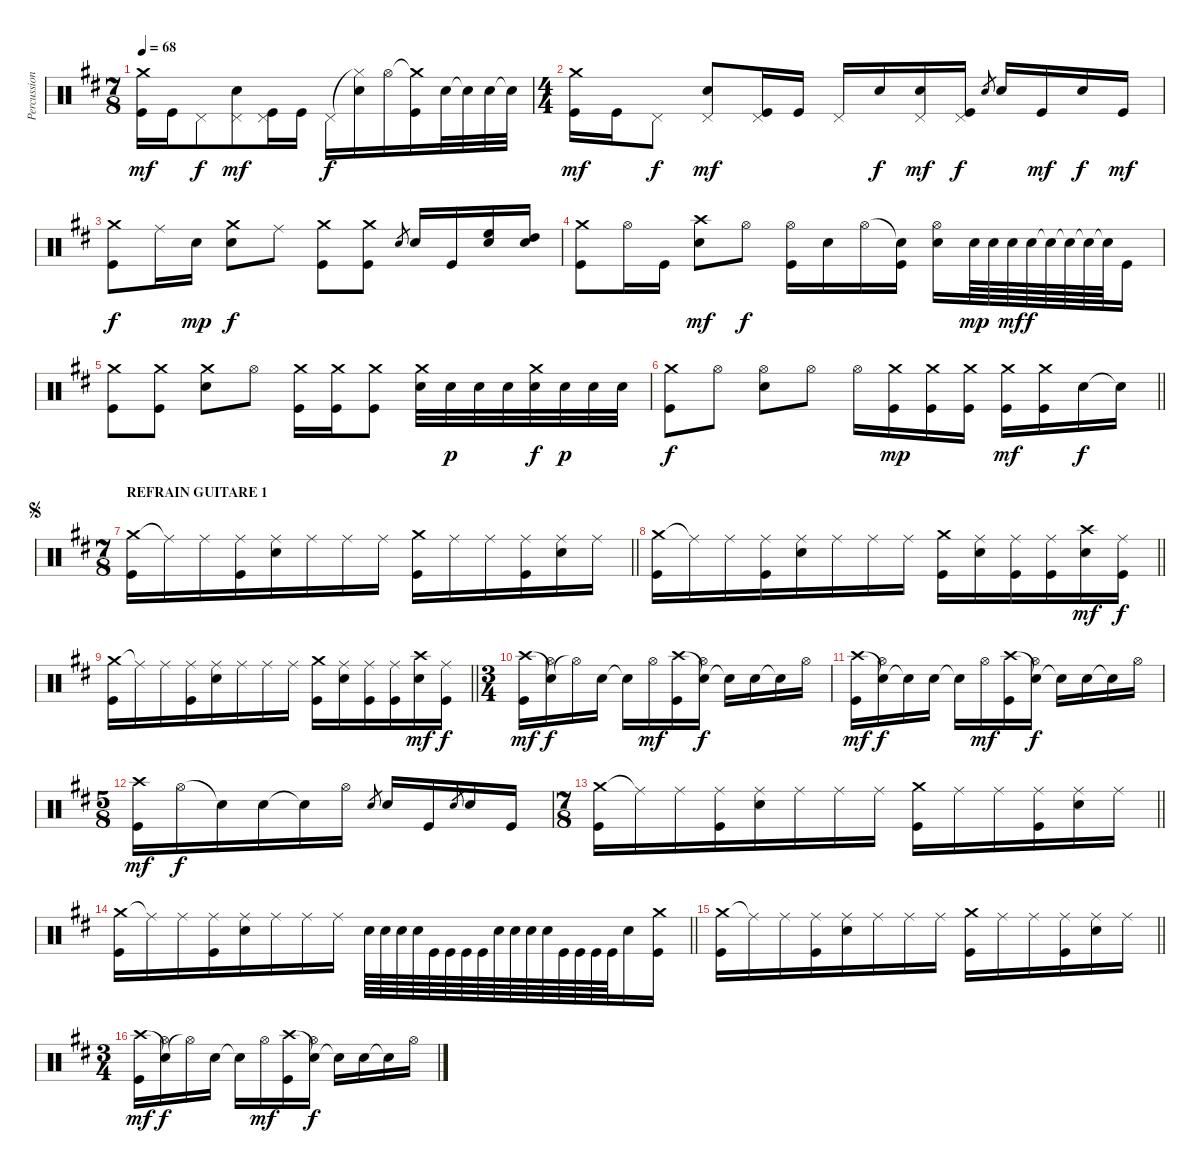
\track ("Percussions" "Percussion") {instrument percussion}
\staff {score}
\articulation defaults
\ts (7 8)
\tempo 68
\clef neutral
\ks d
("Crash medium (hit)" "Kick (hit)").16{dy mf} "Kick (hit)".16 "Pedal Hi-Hat (hit)".8{dy f} ("Pedal Hi-Hat (hit)" "Electric Snare (hit)").8{dy mf} ("Pedal Hi-Hat (hit)" "Kick (hit)").16 "Kick (hit)".16 "Pedal Hi-Hat (hit)".16{dy f} ("Hi-Hat (closed)"{t} "Electric Snare (hit)").16 "Hi-Hat (open)".16 ("Crash medium (hit)"{t} "Kick (hit)").16 "Electric Snare (hit)".32 "Electric Snare (hit)"{t}.32 "Electric Snare (hit)".32 "Snare (hit)"{t}.32 |
\ts (4 4)
("Crash medium (hit)" "Kick (hit)").16{dy mf} "Kick (hit)".16 "Pedal Hi-Hat (hit)".8{dy f} ("Pedal Hi-Hat (hit)" "Electric Snare (hit)").8{dy mf} ("Pedal Hi-Hat (hit)" "Kick (hit)").16 "Kick (hit)".16 "Pedal Hi-Hat (hit)".16 "Electric Snare (hit)".16{dy f} ("Pedal Hi-Hat (hit)" "Electric Snare (hit)").16{dy mf} ("Pedal Hi-Hat (hit)" "Kick (hit)").16{dy f} "Electric Snare (hit)".8{gr} "Electric Snare (hit)".16 "Kick (hit)".16{dy mf} "Electric Snare (hit)".16{dy f} "Kick (hit)".16{dy mf} |
("Crash medium (hit)" "Kick (hit)").8{dy f} "Ride (middle)".16 "Electric Snare (hit)".16{dy mp} ("Crash medium (hit)" "Electric Snare (hit)").8{dy f} "Ride (middle)".8 ("Crash medium (hit)" "Kick (hit)").8 ("Crash medium (hit)" "Kick (hit)").8 "Electric Snare (hit)".8{gr} "Electric Snare (hit)".16 "Kick (hit)".16 ("Electric Snare (hit)" "High Floor Tom (hit)").16 ("Electric Snare (hit)" "High Tom (hit)").16 |
("Crash medium (hit)" "Kick (hit)").8 "Hi-Hat (open)".16 "Kick (hit)".16 ("Crash high (hit)" "Electric Snare (hit)").8{dy mf} "Hi-Hat (open)".8{dy f} ("Hi-Hat (open)" "Kick (hit)").16 "Electric Snare (hit)".16 "Hi-Hat (open)".16 ("Snare (hit)"{t} "Kick (hit)").16 ("Hi-Hat (open)" "Electric Snare (hit)").16 "Electric Snare (hit)".64{dy mp} "Electric Snare (hit)".64 "Electric Snare (hit)".64{dy mf} "Electric Snare (hit)".64{dy f} "Electric Snare (hit)"{t}.64 "Electric Snare (hit)"{t}.64 "Electric Snare (hit)"{t}.64 "Electric Snare (hit)"{t}.64 "Kick (hit)".16 |
("Crash medium (hit)" "Kick (hit)").8 ("Crash medium (hit)" "Kick (hit)").8 ("Crash medium (hit)" "Electric Snare (hit)").8 "Hi-Hat (open)".8 ("Crash medium (hit)" "Kick (hit)").16 ("Crash medium (hit)" "Kick (hit)").16 ("Crash medium (hit)" "Kick (hit)").8 ("Crash medium (hit)" "Electric Snare (hit)").32 "Electric Snare (hit)".32{dy p} "Electric Snare (hit)".32 "Electric Snare (hit)".32 ("Crash medium (hit)" "Electric Snare (hit)").32{dy f} "Electric Snare (hit)".32{dy p} "Electric Snare (hit)".32 "Electric Snare (hit)".32 |
\barLineRight lightlight
("Crash medium (hit)" "Kick (hit)").8{dy f} "Hi-Hat (open)".8 ("Hi-Hat (open)" "Electric Snare (hit)").8 "Hi-Hat (open)".8 "Hi-Hat (open)".16 ("Crash medium (hit)" "Kick (hit)").16{dy mp} ("Crash medium (hit)" "Kick (hit)").16 ("Crash medium (hit)" "Kick (hit)").16 ("Crash medium (hit)" "Kick (hit)").16{dy mf} ("Crash medium (hit)" "Kick (hit)").16 "Electric Snare (hit)".16{dy f} "Snare (hit)"{t}.16 |
\ts (7 8)
\section ("" "REFRAIN GUITARE 1")
\jump segno
\barLineRight lightlight
("Crash medium (hit)" "Kick (hit)").16 "Ride (middle)"{t}.16 "Ride (middle)".16 ("Ride (middle)" "Kick (hit)").16 ("Ride (middle)" "Electric Snare (hit)").16 "Ride (middle)".16 "Ride (middle)".16 "Ride (middle)".16 ("Crash medium (hit)" "Kick (hit)").16 "Ride (middle)".16 "Ride (middle)".16 ("Ride (middle)" "Kick (hit)").16 ("Ride (middle)" "Electric Snare (hit)").16 "Ride (middle)".16 |
\barLineRight lightlight
("Crash medium (hit)" "Kick (hit)").16 "Ride (middle)"{t}.16 "Ride (middle)".16 ("Ride (middle)" "Kick (hit)").16 ("Ride (middle)" "Electric Snare (hit)").16 "Ride (middle)".16 "Ride (middle)".16 "Ride (middle)".16 ("Crash medium (hit)" "Kick (hit)").16 ("Ride (middle)" "Electric Snare (hit)").16 ("Ride (middle)" "Kick (hit)").16 ("Ride (middle)" "Kick (hit)").16 ("Crash high (hit)" "Electric Snare (hit)").16{dy mf} ("Ride (middle)" "Kick (hit)").16{dy f} |
\barLineRight lightlight
("Crash medium (hit)" "Kick (hit)").16 "Ride (middle)"{t}.16 "Ride (middle)".16 ("Ride (middle)" "Kick (hit)").16 ("Ride (middle)" "Electric Snare (hit)").16 "Ride (middle)".16 "Ride (middle)".16 "Ride (middle)".16 ("Crash medium (hit)" "Kick (hit)").16 ("Ride (middle)" "Electric Snare (hit)").16 ("Ride (middle)" "Kick (hit)").16 ("Ride (middle)" "Kick (hit)").16 ("Crash high (hit)" "Electric Snare (hit)").16{dy mf} ("Ride (middle)" "Kick (hit)").16{dy f} |
\ts (3 4)
("Crash high (hit)" "Kick (hit)").16{dy mf} ("Snare (hit)"{t} "Hi-Hat (open)").16{dy f} "Hi-Hat (open)"{t}.16 "Electric Snare (hit)".16 "Snare (hit)"{t}.16 "Hi-Hat (open)".16{dy mf} ("Crash high (hit)" "Kick (hit)").16 ("Snare (hit)"{t} "Hi-Hat (open)").16{dy f} "Snare (hit)"{t}.16 "Electric Snare (hit)".16 "Snare (hit)"{t}.16 "Hi-Hat (open)".16 |
("Crash high (hit)" "Kick (hit)").16{dy mf} ("Snare (hit)"{t} "Hi-Hat (open)").16{dy f} "Snare (hit)"{t}.16 "Electric Snare (hit)".16 "Snare (hit)"{t}.16 "Hi-Hat (open)".16{dy mf} ("Crash high (hit)" "Kick (hit)").16 ("Snare (hit)"{t} "Hi-Hat (open)").16{dy f} "Snare (hit)"{t}.16 "Electric Snare (hit)".16 "Snare (hit)"{t}.16 "Hi-Hat (open)".16 |
\ts (5 8)
("Crash high (hit)" "Kick (hit)").16{dy mf} "Hi-Hat (open)".16{dy f} "Snare (hit)"{t}.16 "Electric Snare (hit)".16 "Snare (hit)"{t}.16 "Hi-Hat (open)".16 "Electric Snare (hit)".8{gr} "Electric Snare (hit)".16 "Kick (hit)".16 "Electric Snare (hit)".8{gr} "Electric Snare (hit)".16 "Kick (hit)".16 |
\ts (7 8)
\barLineRight lightlight
("Crash medium (hit)" "Kick (hit)").16 "Ride (middle)"{t}.16 "Ride (middle)".16 ("Ride (middle)" "Kick (hit)").16 ("Ride (middle)" "Electric Snare (hit)").16 "Ride (middle)".16 "Ride (middle)".16 "Ride (middle)".16 ("Crash medium (hit)" "Kick (hit)").16 "Ride (middle)".16 "Ride (middle)".16 ("Ride (middle)" "Kick (hit)").16 ("Ride (middle)" "Electric Snare (hit)").16 "Ride (middle)".16 |
\barLineRight lightlight
("Crash medium (hit)" "Kick (hit)").16 "Ride (middle)"{t}.16 "Ride (middle)".16 ("Ride (middle)" "Kick (hit)").16 ("Ride (middle)" "Electric Snare (hit)").16 "Ride (middle)".16 "Ride (middle)".16 "Ride (middle)".16 "Electric Snare (hit)".64 "Electric Snare (hit)".64 "Electric Snare (hit)".64 "Electric Snare (hit)".64 "Kick (hit)".64 "Kick (hit)".64 "Kick (hit)".64 "Kick (hit)".64 "Electric Snare (hit)".64 "Electric Snare (hit)".64 "Electric Snare (hit)".64 "Electric Snare (hit)".64 "Kick (hit)".64 "Kick (hit)".64 "Kick (hit)".64 "Kick (hit)".64 "Electric Snare (hit)".16 ("Crash medium (hit)" "Kick (hit)").16 |
\barLineRight lightlight
("Crash medium (hit)" "Kick (hit)").16 "Ride (middle)"{t}.16 "Ride (middle)".16 ("Ride (middle)" "Kick (hit)").16 ("Ride (middle)" "Electric Snare (hit)").16 "Ride (middle)".16 "Ride (middle)".16 "Ride (middle)".16 ("Crash medium (hit)" "Kick (hit)").16 "Ride (middle)".16 "Ride (middle)".16 ("Ride (middle)" "Kick (hit)").16 ("Ride (middle)" "Electric Snare (hit)").16 "Ride (middle)".16 |
\ts (3 4)
("Crash high (hit)" "Kick (hit)").16{dy mf} ("Snare (hit)"{t} "Hi-Hat (open)").16{dy f} "Hi-Hat (open)"{t}.16 "Electric Snare (hit)".16 "Snare (hit)"{t}.16 "Hi-Hat (open)".16{dy mf} ("Crash high (hit)" "Kick (hit)").16 ("Snare (hit)"{t} "Hi-Hat (open)").16{dy f} "Snare (hit)"{t}.16 "Electric Snare (hit)".16 "Snare (hit)"{t}.16 "Hi-Hat (open)".16
